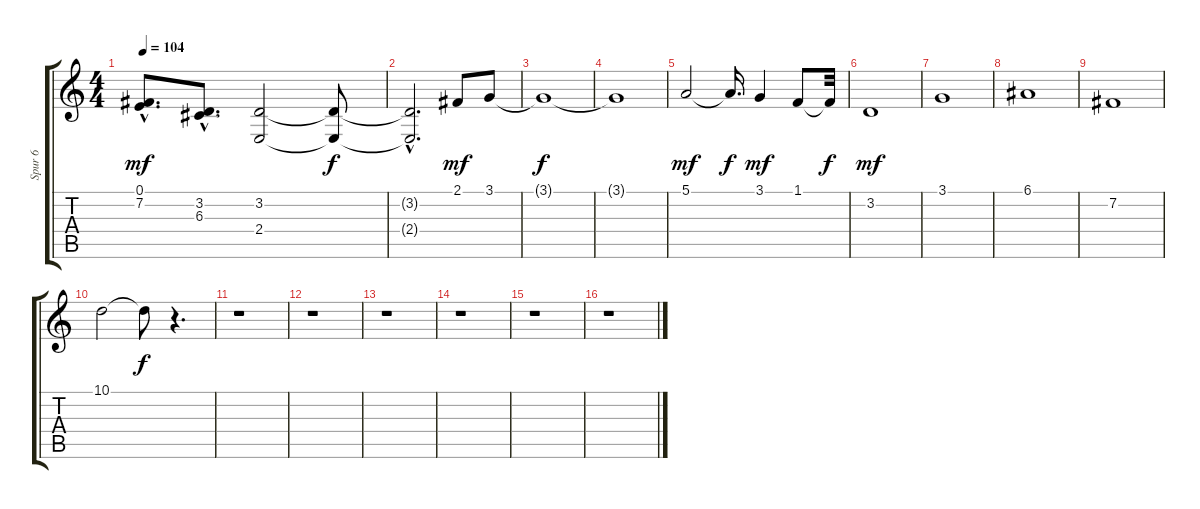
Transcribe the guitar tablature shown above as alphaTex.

\track ("Spur 6" "Spur 6") {instrument electricgrandpiano}
\staff {score tabs}
\tuning (E4 B3 G3 D3 A2 E2) {hide}
\ts (4 4)
\tempo 104
\clef g2
\ks c
(0.1{hac} 7.2{hac}).8{d dy mf} (3.2{hac} 6.3{hac}).8{d} (3.2 2.4).2 (3.2{t} 2.4{t}).8{dy f} |
(3.2{hac t} 2.4{hac t}).2{d} 2.1.8{dy mf} 3.1.8 |
3.1{t}.1{dy f} |
3.1{t}.1 |
5.1.2{dy mf} 5.1{t}.16{d dy f} 3.1.4{dy mf} 1.1.8 1.1{t}.32{dy f} |
3.2.1{dy mf} |
3.1.1 |
6.1.1 |
7.2.1 |
10.1.2 10.1{t}.8{dy f} r.4{d} |
r.1 |
r.1 |
r.1 |
r.1 |
r.1 |
r.1
